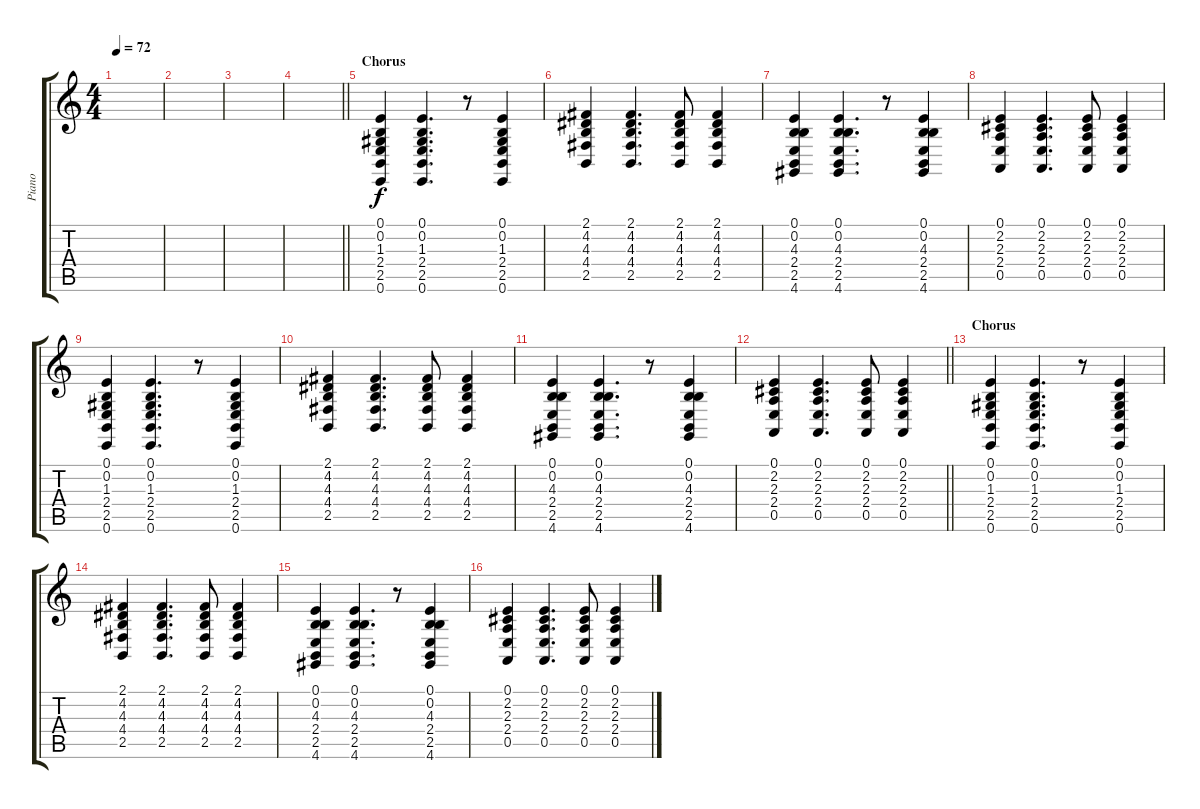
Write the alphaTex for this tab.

\track ("Piano" "Piano") {instrument acousticgrandpiano}
\staff {score tabs}
\tuning (E4 B3 G3 D3 A2 E2) {hide}
\ts (4 4)
\tempo 72
\clef g2
\ks c
|
|
|
\barLineRight lightlight
|
\section ("" "Chorus")
(0.1 0.2 1.3 2.4 2.5 0.6).4 (0.1 0.2 1.3 2.4 2.5 0.6).4{d} r.8 (0.1 0.2 1.3 2.4 2.5 0.6).4 |
(2.1 4.2 4.3 4.4 2.5).4 (2.1 4.2 4.3 4.4 2.5).4{d} (2.1 4.2 4.3 4.4 2.5).8 (2.1 4.2 4.3 4.4 2.5).4 |
(0.1 0.2 4.3 2.4 2.5 4.6).4 (0.1 0.2 4.3 2.4 2.5 4.6).4{d} r.8 (0.1 0.2 4.3 2.4 2.5 4.6).4 |
(0.1 2.2 2.3 2.4 0.5).4 (0.1 2.2 2.3 2.4 0.5).4{d} (0.1 2.2 2.3 2.4 0.5).8 (0.1 2.2 2.3 2.4 0.5).4 |
(0.1 0.2 1.3 2.4 2.5 0.6).4 (0.1 0.2 1.3 2.4 2.5 0.6).4{d} r.8 (0.1 0.2 1.3 2.4 2.5 0.6).4 |
(2.1 4.2 4.3 4.4 2.5).4 (2.1 4.2 4.3 4.4 2.5).4{d} (2.1 4.2 4.3 4.4 2.5).8 (2.1 4.2 4.3 4.4 2.5).4 |
(0.1 0.2 4.3 2.4 2.5 4.6).4 (0.1 0.2 4.3 2.4 2.5 4.6).4{d} r.8 (0.1 0.2 4.3 2.4 2.5 4.6).4 |
\barLineRight lightlight
(0.1 2.2 2.3 2.4 0.5).4 (0.1 2.2 2.3 2.4 0.5).4{d} (0.1 2.2 2.3 2.4 0.5).8 (0.1 2.2 2.3 2.4 0.5).4 |
\section ("" "Chorus")
(0.1 0.2 1.3 2.4 2.5 0.6).4 (0.1 0.2 1.3 2.4 2.5 0.6).4{d} r.8 (0.1 0.2 1.3 2.4 2.5 0.6).4 |
(2.1 4.2 4.3 4.4 2.5).4 (2.1 4.2 4.3 4.4 2.5).4{d} (2.1 4.2 4.3 4.4 2.5).8 (2.1 4.2 4.3 4.4 2.5).4 |
(0.1 0.2 4.3 2.4 2.5 4.6).4 (0.1 0.2 4.3 2.4 2.5 4.6).4{d} r.8 (0.1 0.2 4.3 2.4 2.5 4.6).4 |
(0.1 2.2 2.3 2.4 0.5).4 (0.1 2.2 2.3 2.4 0.5).4{d} (0.1 2.2 2.3 2.4 0.5).8 (0.1 2.2 2.3 2.4 0.5).4
